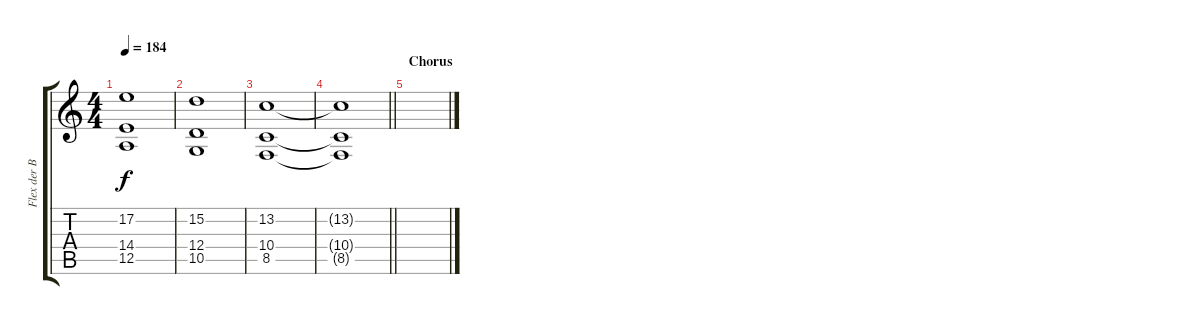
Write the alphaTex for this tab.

\track ("Flex der Biegsame" "Flex der B") {instrument accordion}
\staff {score tabs}
\tuning (E4 B3 G3 D3 A2 E2) {hide}
\ts (4 4)
\tempo 184
\clef g2
\ks c
(17.2 14.4 12.5).1{dy f} |
(15.2 12.4 10.5).1 |
(13.2 10.4 8.5).1 |
\barLineRight lightlight
(13.2{t} 10.4{t} 8.5{t}).1 |
\section ("" "Chorus")
